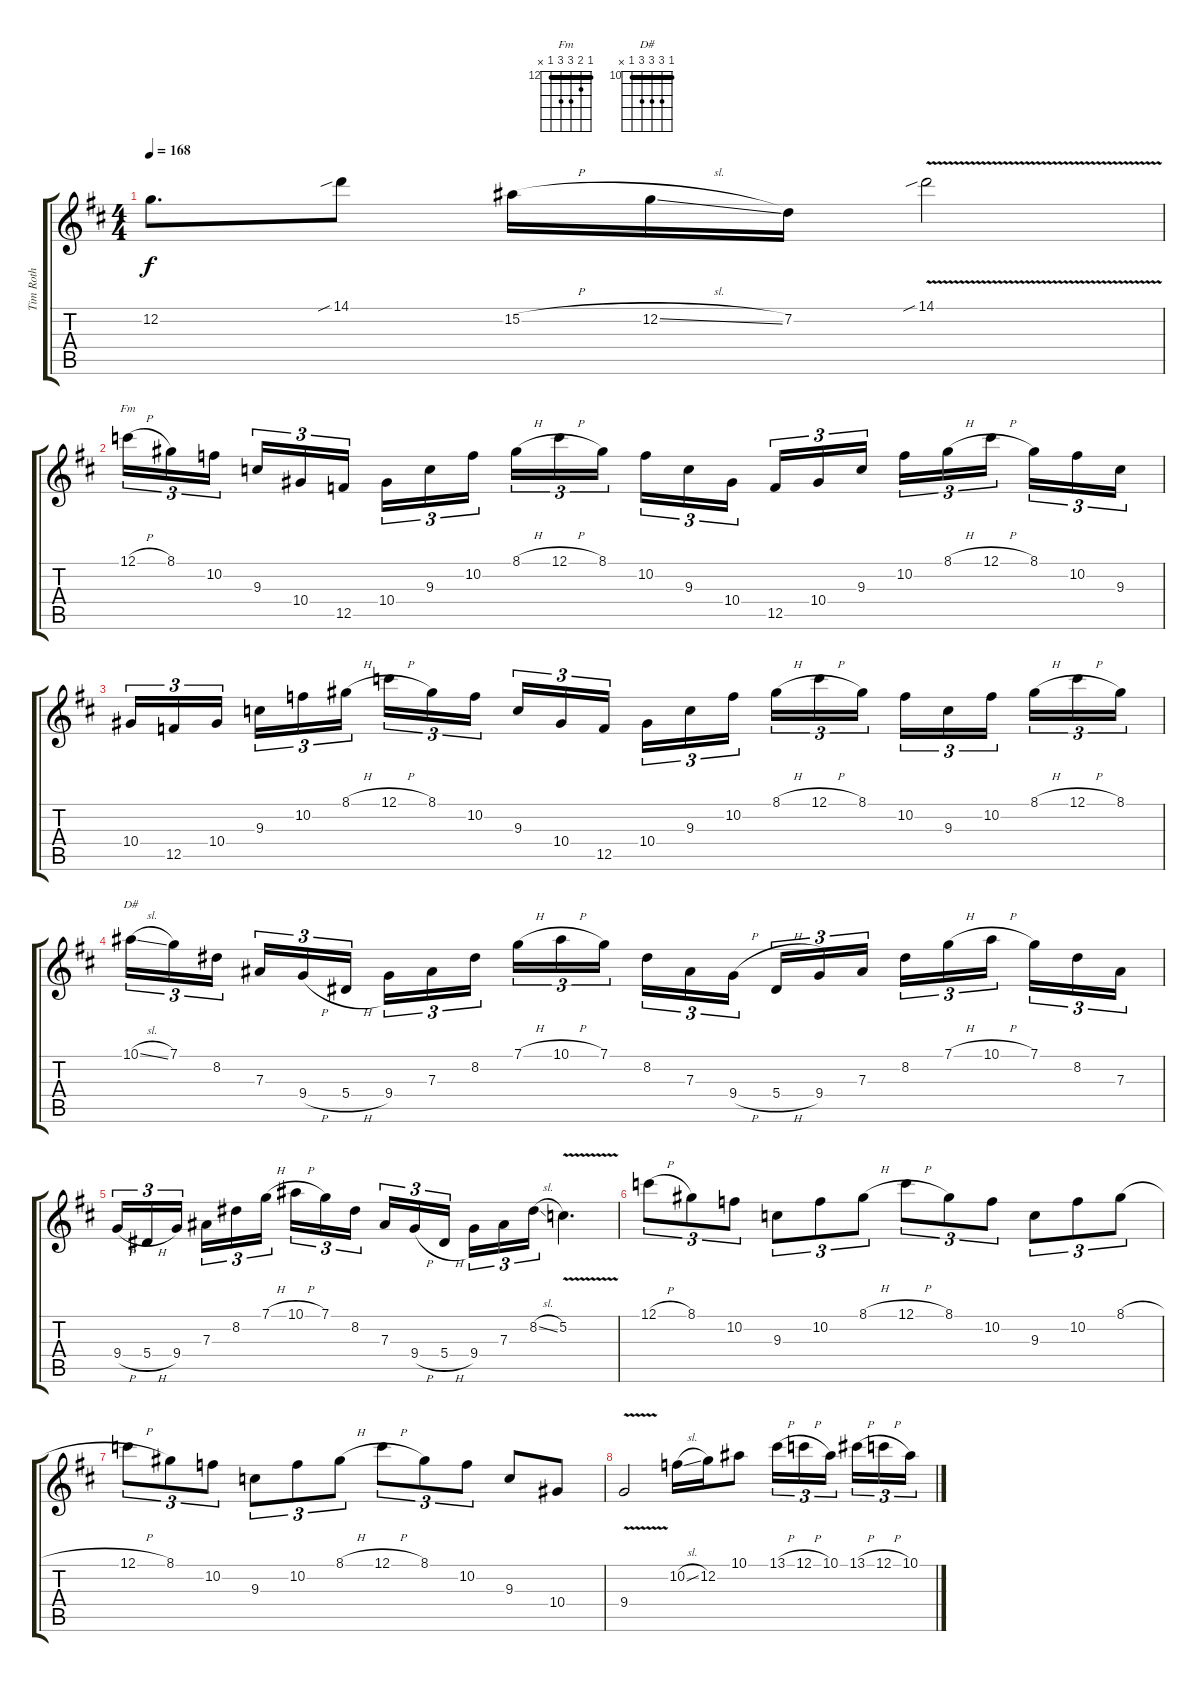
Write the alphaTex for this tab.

\track ("Tim Roth" "Tim Roth") {instrument electricguitarjazz}
\staff {score tabs}
\tuning (C4 G3 Eb3 Bb2 F2 C2) {hide}
\chord ("Fm" 12 13 14 14 12 x) {firstfret 12 barre 12}
\chord ("D#" 10 12 12 12 10 x) {firstfret 10 barre 10}
\ts (4 4)
\tempo 168
\clef g2
\ks d
12.2{t}.8{d dy f} 14.1{sib}.8 15.2{h}.16 12.2{sl}.16 7.2.16 14.1{v sib}.2 |
12.1{h}.16{tu (3 2) ch "Fm"} 8.1.16{tu (3 2)} 10.2.16{tu (3 2) beam splitsecondary} 9.3.16{tu (3 2)} 10.4.16{tu (3 2)} 12.5.16{tu (3 2)} 10.4.16{tu (3 2)} 9.3.16{tu (3 2)} 10.2.16{tu (3 2) beam splitsecondary} 8.1{h}.16{tu (3 2)} 12.1{h}.16{tu (3 2)} 8.1.16{tu (3 2)} 10.2.16{tu (3 2)} 9.3.16{tu (3 2)} 10.4.16{tu (3 2) beam splitsecondary} 12.5.16{tu (3 2)} 10.4.16{tu (3 2)} 9.3.16{tu (3 2)} 10.2.16{tu (3 2)} 8.1{h}.16{tu (3 2)} 12.1{h}.16{tu (3 2) beam splitsecondary} 8.1.16{tu (3 2)} 10.2.16{tu (3 2)} 9.3.16{tu (3 2)} |
10.4.16{tu (3 2)} 12.5.16{tu (3 2)} 10.4.16{tu (3 2) beam splitsecondary} 9.3.16{tu (3 2)} 10.2.16{tu (3 2)} 8.1{h}.16{tu (3 2)} 12.1{h}.16{tu (3 2)} 8.1.16{tu (3 2)} 10.2.16{tu (3 2) beam splitsecondary} 9.3.16{tu (3 2)} 10.4.16{tu (3 2)} 12.5.16{tu (3 2)} 10.4.16{tu (3 2)} 9.3.16{tu (3 2)} 10.2.16{tu (3 2) beam splitsecondary} 8.1{h}.16{tu (3 2)} 12.1{h}.16{tu (3 2)} 8.1.16{tu (3 2)} 10.2.16{tu (3 2)} 9.3.16{tu (3 2)} 10.2.16{tu (3 2) beam splitsecondary} 8.1{h}.16{tu (3 2)} 12.1{h}.16{tu (3 2)} 8.1.16{tu (3 2)} |
10.1{sl}.16{tu (3 2) ch "D#"} 7.1.16{tu (3 2)} 8.2.16{tu (3 2) beam splitsecondary} 7.3.16{tu (3 2)} 9.4{h}.16{tu (3 2)} 5.4{h}.16{tu (3 2)} 9.4.16{tu (3 2)} 7.3.16{tu (3 2)} 8.2.16{tu (3 2) beam splitsecondary} 7.1{h}.16{tu (3 2)} 10.1{h}.16{tu (3 2)} 7.1.16{tu (3 2)} 8.2.16{tu (3 2)} 7.3.16{tu (3 2)} 9.4{h}.16{tu (3 2) beam splitsecondary} 5.4{h}.16{tu (3 2)} 9.4.16{tu (3 2)} 7.3.16{tu (3 2)} 8.2.16{tu (3 2)} 7.1{h}.16{tu (3 2)} 10.1{h}.16{tu (3 2) beam splitsecondary} 7.1.16{tu (3 2)} 8.2.16{tu (3 2)} 7.3.16{tu (3 2)} |
9.4{h}.16{tu (3 2)} 5.4{h}.16{tu (3 2)} 9.4.16{tu (3 2) beam splitsecondary} 7.3.16{tu (3 2)} 8.2.16{tu (3 2)} 7.1{h}.16{tu (3 2)} 10.1{h}.16{tu (3 2)} 7.1.16{tu (3 2)} 8.2.16{tu (3 2) beam splitsecondary} 7.3.16{tu (3 2)} 9.4{h}.16{tu (3 2)} 5.4{h}.16{tu (3 2)} 9.4.16{tu (3 2)} 7.3.16{tu (3 2)} 8.2{sl}.16{tu (3 2)} 5.2{v}.4{d} |
12.1{h}.8{tu (3 2)} 8.1.8{tu (3 2)} 10.2.8{tu (3 2)} 9.3.8{tu (3 2)} 10.2.8{tu (3 2)} 8.1{h}.8{tu (3 2)} 12.1{h}.8{tu (3 2)} 8.1.8{tu (3 2)} 10.2.8{tu (3 2)} 9.3.8{tu (3 2)} 10.2.8{tu (3 2)} 8.1{h}.8{tu (3 2)} |
12.1{h}.8{tu (3 2)} 8.1.8{tu (3 2)} 10.2.8{tu (3 2)} 9.3.8{tu (3 2)} 10.2.8{tu (3 2)} 8.1{h}.8{tu (3 2)} 12.1{h}.8{tu (3 2)} 8.1.8{tu (3 2)} 10.2.8{tu (3 2)} 9.3.8 10.4.8 |
9.4{v}.2 10.2{sl}.16 12.2.16 10.1.8 13.1{h}.16{tu (3 2)} 12.1{h}.16{tu (3 2)} 10.1.16{tu (3 2) beam splitsecondary} 13.1{h}.16{tu (3 2)} 12.1{h}.16{tu (3 2)} 10.1.16{tu (3 2)}
